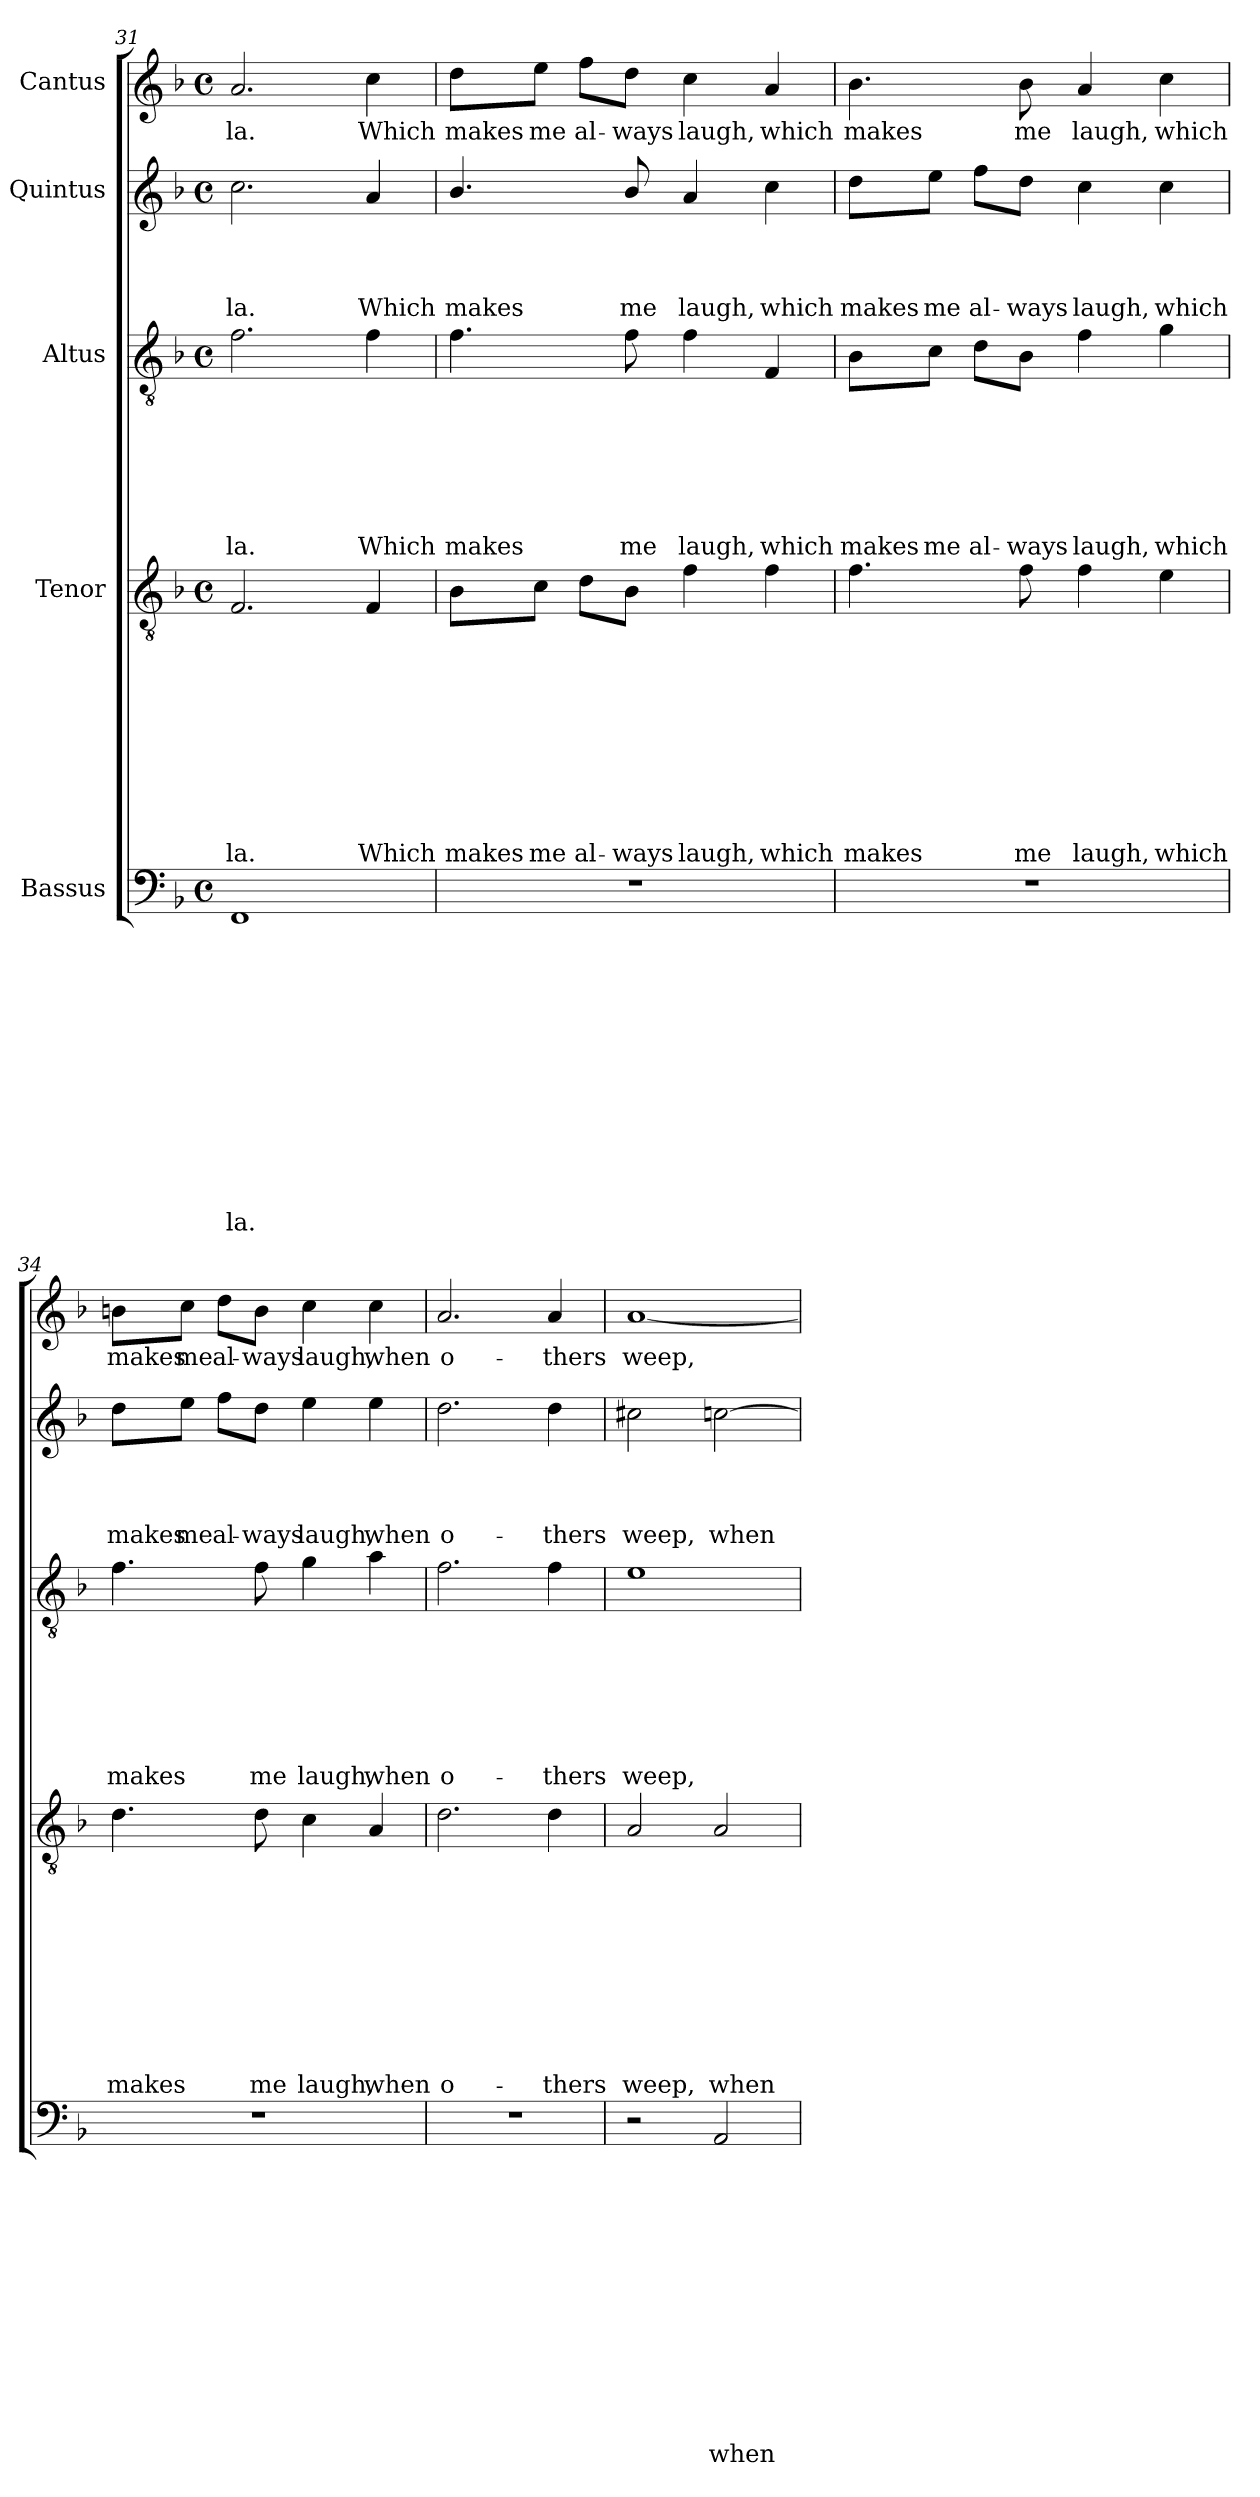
**kern	**text	**text	**text	**text	**text	**text	**text	**text	**text	**text	**text	**text	**text	**kern	**text	**text	**text	**text	**text	**text	**text	**text	**text	**text	**kern	**text	**text	**text	**text	**text	**text	**text	**kern	**text	**text	**text	**text	**kern	**text
*part5	*part5	*part5	*part5	*part5	*part5	*part5	*part5	*part5	*part5	*part5	*part5	*part5	*part5	*part4	*part4	*part4	*part4	*part4	*part4	*part4	*part4	*part4	*part4	*part4	*part3	*part3	*part3	*part3	*part3	*part3	*part3	*part3	*part2	*part2	*part2	*part2	*part2	*part1	*part1
*staff5	*staff5	*staff5	*staff5	*staff5	*staff5	*staff5	*staff5	*staff5	*staff5	*staff5	*staff5	*staff5	*staff5	*staff4	*staff4	*staff4	*staff4	*staff4	*staff4	*staff4	*staff4	*staff4	*staff4	*staff4	*staff3	*staff3	*staff3	*staff3	*staff3	*staff3	*staff3	*staff3	*staff2	*staff2	*staff2	*staff2	*staff2	*staff1	*staff1
*I"Bassus	*	*	*	*	*	*	*	*	*	*	*	*	*	*I"Tenor	*	*	*	*	*	*	*	*	*	*	*I"Altus	*	*	*	*	*	*	*	*I"Quintus	*	*	*	*	*I"Cantus	*
*clefF4	*	*	*	*	*	*	*	*	*	*	*	*	*	*clefGv2	*	*	*	*	*	*	*	*	*	*	*clefGv2	*	*	*	*	*	*	*	*clefG2	*	*	*	*	*clefG2	*
*k[b-]	*	*	*	*	*	*	*	*	*	*	*	*	*	*k[b-]	*	*	*	*	*	*	*	*	*	*	*k[b-]	*	*	*	*	*	*	*	*k[b-]	*	*	*	*	*k[b-]	*
*F:	*	*	*	*	*	*	*	*	*	*	*	*	*	*F:	*	*	*	*	*	*	*	*	*	*	*F:	*	*	*	*	*	*	*	*F:	*	*	*	*	*F:	*
*M4/4	*	*	*	*	*	*	*	*	*	*	*	*	*	*M4/4	*	*	*	*	*	*	*	*	*	*	*M4/4	*	*	*	*	*	*	*	*M4/4	*	*	*	*	*M4/4	*
*met(c)	*	*	*	*	*	*	*	*	*	*	*	*	*	*met(c)	*	*	*	*	*	*	*	*	*	*	*met(c)	*	*	*	*	*	*	*	*met(c)	*	*	*	*	*met(c)	*
=31	=31	=31	=31	=31	=31	=31	=31	=31	=31	=31	=31	=31	=31	=31	=31	=31	=31	=31	=31	=31	=31	=31	=31	=31	=31	=31	=31	=31	=31	=31	=31	=31	=31	=31	=31	=31	=31	=31	=31
!	!	!	!	!	!	!	!	!	!	!	!	!	!LO:LY:b	!	!	!	!	!	!	!	!	!	!	!LO:LY:b	!	!	!	!	!	!	!	!LO:LY:b	!	!	!	!	!LO:LY:b	!	!LO:LY:b
1FF	.	.	.	.	.	.	.	.	.	.	.	.	la.	2.F/	.	.	.	.	.	.	.	.	.	la.	2.f\	.	.	.	.	.	.	la.	2.cc\	.	.	.	la.	2.a/	la.
!	!	!	!	!	!	!	!	!	!	!	!	!	!	!	!	!	!	!	!	!	!	!	!	!LO:LY:b	!	!	!	!	!	!	!	!LO:LY:b	!	!	!	!	!LO:LY:b	!	!LO:LY:b
.	.	.	.	.	.	.	.	.	.	.	.	.	.	4F/	.	.	.	.	.	.	.	.	.	Which	4f\	.	.	.	.	.	.	Which	4a/	.	.	.	Which	4cc\	Which
=32	=32	=32	=32	=32	=32	=32	=32	=32	=32	=32	=32	=32	=32	=32	=32	=32	=32	=32	=32	=32	=32	=32	=32	=32	=32	=32	=32	=32	=32	=32	=32	=32	=32	=32	=32	=32	=32	=32	=32
!	!	!	!	!	!	!	!	!	!	!	!	!	!	!	!	!	!	!	!	!	!	!	!	!LO:LY:b	!	!	!	!	!	!	!	!LO:LY:b	!	!	!	!	!LO:LY:b	!	!LO:LY:b
1r	.	.	.	.	.	.	.	.	.	.	.	.	.	8B-\L	.	.	.	.	.	.	.	.	.	makes	4.f\	.	.	.	.	.	.	makes	4.b-/	.	.	.	makes	8dd\L	makes
!	!	!	!	!	!	!	!	!	!	!	!	!	!	!	!	!	!	!	!	!	!	!	!	!LO:LY:b	!	!	!	!	!	!	!	!	!	!	!	!	!	!	!LO:LY:b
.	.	.	.	.	.	.	.	.	.	.	.	.	.	8c\J	.	.	.	.	.	.	.	.	.	me	.	.	.	.	.	.	.	.	.	.	.	.	.	8ee\J	me
!	!	!	!	!	!	!	!	!	!	!	!	!	!	!	!	!	!	!	!	!	!	!	!	!LO:LY:b	!	!	!	!	!	!	!	!	!	!	!	!	!	!	!LO:LY:b
.	.	.	.	.	.	.	.	.	.	.	.	.	.	8d\L	.	.	.	.	.	.	.	.	.	al-	.	.	.	.	.	.	.	.	.	.	.	.	.	8ff\L	al-
!	!	!	!	!	!	!	!	!	!	!	!	!	!	!	!	!	!	!	!	!	!	!	!	!LO:LY:b	!	!	!	!	!	!	!	!LO:LY:b	!	!	!	!	!LO:LY:b	!	!LO:LY:b
.	.	.	.	.	.	.	.	.	.	.	.	.	.	8B-\J	.	.	.	.	.	.	.	.	.	-ways	8f\	.	.	.	.	.	.	me	8b-/	.	.	.	me	8dd\J	-ways
!	!	!	!	!	!	!	!	!	!	!	!	!	!	!	!	!	!	!	!	!	!	!	!	!LO:LY:b	!	!	!	!	!	!	!	!LO:LY:b	!	!	!	!	!LO:LY:b	!	!LO:LY:b
.	.	.	.	.	.	.	.	.	.	.	.	.	.	4f\	.	.	.	.	.	.	.	.	.	laugh,	4f\	.	.	.	.	.	.	laugh,	4a/	.	.	.	laugh,	4cc\	laugh,
!	!	!	!	!	!	!	!	!	!	!	!	!	!	!	!	!	!	!	!	!	!	!	!	!LO:LY:b	!	!	!	!	!	!	!	!LO:LY:b	!	!	!	!	!LO:LY:b	!	!LO:LY:b
.	.	.	.	.	.	.	.	.	.	.	.	.	.	4f\	.	.	.	.	.	.	.	.	.	which	4F/	.	.	.	.	.	.	which	4cc\	.	.	.	which	4a/	which
!!LO:PB:g=z
=33	=33	=33	=33	=33	=33	=33	=33	=33	=33	=33	=33	=33	=33	=33	=33	=33	=33	=33	=33	=33	=33	=33	=33	=33	=33	=33	=33	=33	=33	=33	=33	=33	=33	=33	=33	=33	=33	=33	=33
!	!	!	!	!	!	!	!	!	!	!	!	!	!	!	!	!	!	!	!	!	!	!	!	!LO:LY:b	!	!	!	!	!	!	!	!LO:LY:b	!	!	!	!	!LO:LY:b	!	!LO:LY:b
1r	.	.	.	.	.	.	.	.	.	.	.	.	.	4.f\	.	.	.	.	.	.	.	.	.	makes	8B-\L	.	.	.	.	.	.	makes	8dd\L	.	.	.	makes	4.b-\	makes
!	!	!	!	!	!	!	!	!	!	!	!	!	!	!	!	!	!	!	!	!	!	!	!	!	!	!	!	!	!	!	!	!LO:LY:b	!	!	!	!	!LO:LY:b	!	!
.	.	.	.	.	.	.	.	.	.	.	.	.	.	.	.	.	.	.	.	.	.	.	.	.	8c\J	.	.	.	.	.	.	me	8ee\J	.	.	.	me	.	.
!	!	!	!	!	!	!	!	!	!	!	!	!	!	!	!	!	!	!	!	!	!	!	!	!	!	!	!	!	!	!	!	!LO:LY:b	!	!	!	!	!LO:LY:b	!	!
.	.	.	.	.	.	.	.	.	.	.	.	.	.	.	.	.	.	.	.	.	.	.	.	.	8d\L	.	.	.	.	.	.	al-	8ff\L	.	.	.	al-	.	.
!	!	!	!	!	!	!	!	!	!	!	!	!	!	!	!	!	!	!	!	!	!	!	!	!LO:LY:b	!	!	!	!	!	!	!	!LO:LY:b	!	!	!	!	!LO:LY:b	!	!LO:LY:b
.	.	.	.	.	.	.	.	.	.	.	.	.	.	8f\	.	.	.	.	.	.	.	.	.	me	8B-\J	.	.	.	.	.	.	-ways	8dd\J	.	.	.	-ways	8b-\	me
!	!	!	!	!	!	!	!	!	!	!	!	!	!	!	!	!	!	!	!	!	!	!	!	!LO:LY:b	!	!	!	!	!	!	!	!LO:LY:b	!	!	!	!	!LO:LY:b	!	!LO:LY:b
.	.	.	.	.	.	.	.	.	.	.	.	.	.	4f\	.	.	.	.	.	.	.	.	.	laugh,	4f\	.	.	.	.	.	.	laugh,	4cc\	.	.	.	laugh,	4a/	laugh,
!	!	!	!	!	!	!	!	!	!	!	!	!	!	!	!	!	!	!	!	!	!	!	!	!LO:LY:b	!	!	!	!	!	!	!	!LO:LY:b	!	!	!	!	!LO:LY:b	!	!LO:LY:b
.	.	.	.	.	.	.	.	.	.	.	.	.	.	4e\	.	.	.	.	.	.	.	.	.	which	4g\	.	.	.	.	.	.	which	4cc\	.	.	.	which	4cc\	which
=34	=34	=34	=34	=34	=34	=34	=34	=34	=34	=34	=34	=34	=34	=34	=34	=34	=34	=34	=34	=34	=34	=34	=34	=34	=34	=34	=34	=34	=34	=34	=34	=34	=34	=34	=34	=34	=34	=34	=34
!	!	!	!	!	!	!	!	!	!	!	!	!	!	!	!	!	!	!	!	!	!	!	!	!LO:LY:b	!	!	!	!	!	!	!	!LO:LY:b	!	!	!	!	!LO:LY:b	!	!LO:LY:b
1r	.	.	.	.	.	.	.	.	.	.	.	.	.	4.d\	.	.	.	.	.	.	.	.	.	makes	4.f\	.	.	.	.	.	.	makes	8dd\L	.	.	.	makes	8bn\L	makes
!	!	!	!	!	!	!	!	!	!	!	!	!	!	!	!	!	!	!	!	!	!	!	!	!	!	!	!	!	!	!	!	!	!	!	!	!	!LO:LY:b	!	!LO:LY:b
.	.	.	.	.	.	.	.	.	.	.	.	.	.	.	.	.	.	.	.	.	.	.	.	.	.	.	.	.	.	.	.	.	8ee\J	.	.	.	me	8cc\J	me
!	!	!	!	!	!	!	!	!	!	!	!	!	!	!	!	!	!	!	!	!	!	!	!	!	!	!	!	!	!	!	!	!	!	!	!	!	!LO:LY:b	!	!LO:LY:b
.	.	.	.	.	.	.	.	.	.	.	.	.	.	.	.	.	.	.	.	.	.	.	.	.	.	.	.	.	.	.	.	.	8ff\L	.	.	.	al-	8dd\L	al-
!	!	!	!	!	!	!	!	!	!	!	!	!	!	!	!	!	!	!	!	!	!	!	!	!LO:LY:b	!	!	!	!	!	!	!	!LO:LY:b	!	!	!	!	!LO:LY:b	!	!LO:LY:b
.	.	.	.	.	.	.	.	.	.	.	.	.	.	8d\	.	.	.	.	.	.	.	.	.	me	8f\	.	.	.	.	.	.	me	8dd\J	.	.	.	-ways	8b\J	-ways
!	!	!	!	!	!	!	!	!	!	!	!	!	!	!	!	!	!	!	!	!	!	!	!	!LO:LY:b	!	!	!	!	!	!	!	!LO:LY:b	!	!	!	!	!LO:LY:b	!	!LO:LY:b
.	.	.	.	.	.	.	.	.	.	.	.	.	.	4c\	.	.	.	.	.	.	.	.	.	laugh,	4g\	.	.	.	.	.	.	laugh,	4ee\	.	.	.	laugh,	4cc\	laugh,
!	!	!	!	!	!	!	!	!	!	!	!	!	!	!	!	!	!	!	!	!	!	!	!	!LO:LY:b	!	!	!	!	!	!	!	!LO:LY:b	!	!	!	!	!LO:LY:b	!	!LO:LY:b
.	.	.	.	.	.	.	.	.	.	.	.	.	.	4A/	.	.	.	.	.	.	.	.	.	when	4a\	.	.	.	.	.	.	when	4ee\	.	.	.	when	4cc\	when
=35	=35	=35	=35	=35	=35	=35	=35	=35	=35	=35	=35	=35	=35	=35	=35	=35	=35	=35	=35	=35	=35	=35	=35	=35	=35	=35	=35	=35	=35	=35	=35	=35	=35	=35	=35	=35	=35	=35	=35
!	!	!	!	!	!	!	!	!	!	!	!	!	!	!	!	!	!	!	!	!	!	!	!	!LO:LY:b	!	!	!	!	!	!	!	!LO:LY:b	!	!	!	!	!LO:LY:b	!	!LO:LY:b
1r	.	.	.	.	.	.	.	.	.	.	.	.	.	2.d\	.	.	.	.	.	.	.	.	.	o-	2.f\	.	.	.	.	.	.	o-	2.dd\	.	.	.	o-	2.a/	o-
!	!	!	!	!	!	!	!	!	!	!	!	!	!	!	!	!	!	!	!	!	!	!	!	!LO:LY:b	!	!	!	!	!	!	!	!LO:LY:b	!	!	!	!	!LO:LY:b	!	!LO:LY:b
.	.	.	.	.	.	.	.	.	.	.	.	.	.	4d\	.	.	.	.	.	.	.	.	.	-thers	4f\	.	.	.	.	.	.	-thers	4dd\	.	.	.	-thers	4a/	-thers
!!LO:LB:g=z
=36	=36	=36	=36	=36	=36	=36	=36	=36	=36	=36	=36	=36	=36	=36	=36	=36	=36	=36	=36	=36	=36	=36	=36	=36	=36	=36	=36	=36	=36	=36	=36	=36	=36	=36	=36	=36	=36	=36	=36
!	!	!	!	!	!	!	!	!	!	!	!	!	!	!	!	!	!	!	!	!	!	!	!	!LO:LY:b	!	!	!	!	!	!	!	!LO:LY:b	!	!	!	!	!LO:LY:b	!	!LO:LY:b
2r	.	.	.	.	.	.	.	.	.	.	.	.	.	2A/	.	.	.	.	.	.	.	.	.	weep,	1e	.	.	.	.	.	.	weep,	2cc#X\	.	.	.	weep,	[<1a	weep,
!	!	!	!	!	!	!	!	!	!	!	!	!	!LO:LY:b	!	!	!	!	!	!	!	!	!	!	!LO:LY:b	!	!	!	!	!	!	!	!	!	!	!	!	!LO:LY:b	!	!
2AA/	.	.	.	.	.	.	.	.	.	.	.	.	when	2A/	.	.	.	.	.	.	.	.	.	when	.	.	.	.	.	.	.	.	[>2ccn\	.	.	.	when	.	.
=	=	=	=	=	=	=	=	=	=	=	=	=	=	=	=	=	=	=	=	=	=	=	=	=	=	=	=	=	=	=	=	=	=	=	=	=	=	=	=
*-	*-	*-	*-	*-	*-	*-	*-	*-	*-	*-	*-	*-	*-	*-	*-	*-	*-	*-	*-	*-	*-	*-	*-	*-	*-	*-	*-	*-	*-	*-	*-	*-	*-	*-	*-	*-	*-	*-	*-
